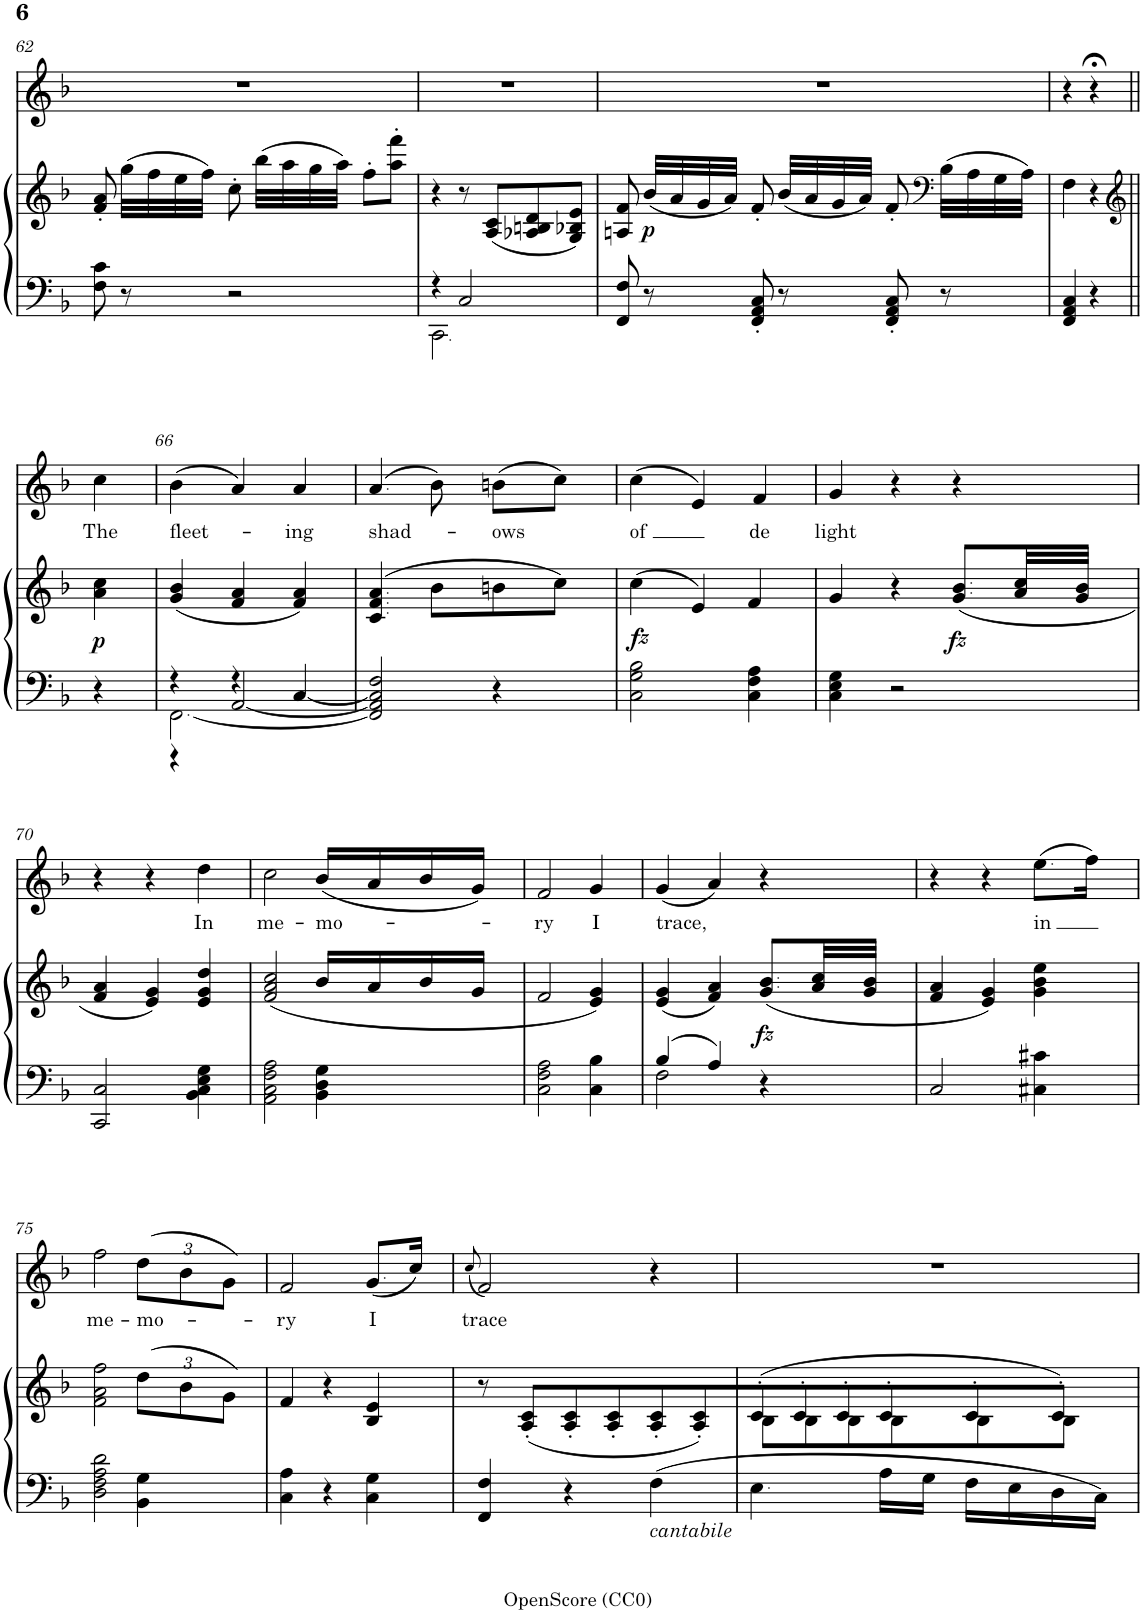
**kern	**kern	**dynam	**kern	**text
*part2	*part2	*part2	*part1	*part1
*staff3	*staff2	*staff2/3	*staff1	*staff1
*I"Piano	*	*	*I"Voice	*
*I'Pno	*	*	*	*
!!LO:PB:g=z
*clefF4	*clefG2	*	*clefG2	*
*k[b-]	*k[b-]	*	*k[b-]	*
*M3/4	*M3/4	*	*M3/4	*
=62	=62	=62	=62	=62
8F\ 8c\	8f/' 8a/'	.	2.r	.
8r	(32gg\LLL	.	.	.
.	32ff\	.	.	.
.	32ee\	.	.	.
.	32ff\JJJ)	.	.	.
2r	8cc'\	.	.	.
.	(32bb-\LLL	.	.	.
.	32aa\	.	.	.
.	32gg\	.	.	.
.	32aa\JJJ)	.	.	.
.	8ff'\L	.	.	.
.	8aa\' 8fff\'J	.	.	.
=63	=63	=63	=63	=63
*^	*	*	*	*
4r	2.CC\	4r	.	2.r	.
2C/	.	8r	.	.	.
.	.	(8A/ 8c/L	.	.	.
.	.	8A-X/ 8Bn/ 8d/	.	.	.
.	.	8G/ 8B-X/ 8e/J)	.	.	.
*v	*v	*	*	*	*
=64	=64	=64	=64	=64
8FF/ 8F/	8An/ 8f/	.	2.r	.
!	!	!LO:DY:b	!	!
8r	(32b-/LLL	p	.	.
.	32a/	.	.	.
.	32g/	.	.	.
.	32a/JJJ)	.	.	.
8FF/' 8AA/' 8C/'	8f'/	.	.	.
8r	(32b-/LLL	.	.	.
.	32a/	.	.	.
.	32g/	.	.	.
.	32a/JJJ)	.	.	.
8FF/' 8AA/' 8C/'	8f'/	.	.	.
*	*clefF4	*	*	*
8r	(32B-\LLL	.	.	.
.	32A\	.	.	.
.	32G\	.	.	.
.	32A\JJJ)	.	.	.
=65	=65	=65	=65	=65
4FF/ 4AA/ 4C/	4F\	.	4r	.
4r	4r	.	4r;<	.
!!LO:LB:g=z
=65X1||	=65X1||	=65X1||	=65X1||	=65X1||
*	*clefG2	*	*	*
!	!	!LO:DY:b	!	!LO:LY:b
4r	4a\ 4cc\	p	4cc\	The
=66	=66	=66	=66	=66
*^	*	*	*	*
*	*^	*	*	*	*
!	!	!	!	!	!	!LO:LY:b
4r	[2.FF\	4r	(4g/ 4b-/	.	(4b-\	fleet-
4r	.	[<2AA/	4f/ 4a/	.	4a/)	.
!	!	!	!	!	!	!LO:LY:b
[<4C/	.	.	4f/ 4a/)	.	4a/	-ing
*v	*v	*v	*	*	*	*
=67	=67	=67	=67	=67
!	!	!	!	!LO:LY:b
2FF/] 2AA/] 2C/] 2F/	(4.c/ 4.f/ 4.a/	.	(4.a/	shad-
.	8b-\L	.	8b-\)	.
!	!	!	!	!LO:LY:b
4r	8bn\	.	(8bn\L	-ows
.	8cc\J)	.	8cc\J)	.
=68	=68	=68	=68	=68
!	!	!LO:DY:b	!	!LO:LY:b
2C\ 2G\ 2B-\	(4cc\	fz	(4cc\	of
.	4e/)	.	4e/)	.
!	!	!	!	!LO:LY:b
4C\ 4F\ 4A\	4f/	.	4f/	de
=69	=69	=69	=69	=69
!	!	!	!	!LO:LY:b
4C\ 4E\ 4G\	4g/	.	4g/	light
2r	4r	.	4r	.
!	!	!LO:DY:b	!	!
.	(8.g/ 8.b-/L	fz	4r	.
.	32a/ 32cc/LL	.	.	.
.	32g/ 32b-/JJJ	.	.	.
!!LO:LB:g=z
=70	=70	=70	=70	=70
2CC/ 2C/	4f/ 4a/	.	4r	.
.	4e/ 4g/)	.	4r	.
!	!	!	!	!LO:LY:b
4BB-\ 4C\ 4E\ 4G\	4e/ 4g/ 4dd/	.	4dd\	In
=71	=71	=71	=71	=71
!	!	!	!	!LO:LY:b
2AA\ 2C\ 2F\ 2A\	(2f/ 2a/ 2cc/	.	2cc\	me-
!	!	!	!	!LO:LY:b
4BB-\ 4D\ 4G\	16b-/LL	.	(16b-/LL	-mo-
.	16a/	.	16a/	.
.	16b-/	.	16b-/	.
.	16g/JJ	.	16g/JJ)	.
=72	=72	=72	=72	=72
!	!	!	!	!LO:LY:b
2C\ 2F\ 2A\	2f/	.	2f/	-ry
!	!	!	!	!LO:LY:b
4C\ 4B-\	4e/ 4g/)	.	4g/	I
=73	=73	=73	=73	=73
*^	*	*	*	*
!	!	!	!	!	!LO:LY:b
4B-/	2F\	(4e/ 4g/	.	(4g/	trace,
4A/	.	4f/ 4a/)	.	4a/)	.
!	!	!	!LO:DY:b	!	!
4r	4ryy	(8.g/ 8.b-/L	fz	4r	.
.	.	32a/ 32cc/LL	.	.	.
.	.	32g/ 32b-/JJJ	.	.	.
*v	*v	*	*	*	*
=74	=74	=74	=74	=74
2C/	4f/ 4a/	.	4r	.
.	4e/ 4g/)	.	4r	.
!	!	!	!	!LO:LY:b
4C#X\ 4c#X\	4g\ 4b-\ 4ee\	.	(8.ee\L	in
.	.	.	16ff\Jk)	.
!!LO:LB:g=z
=75	=75	=75	=75	=75
!	!	!	!	!LO:LY:b
2D\ 2F\ 2A\ 2d\	2f\ 2a\ 2ff\	.	2ff\	me-
*	*Xbrackettup	*	*Xbrackettup	*
!	!	!	!	!LO:LY:b
4BB-\ 4G\	(12dd\L	.	(12dd\L	-mo-
.	12b-\	.	12b-\	.
.	12g\J)	.	12g\J)	.
=76	=76	=76	=76	=76
!	!	!	!	!LO:LY:b
4C\ 4A\	4f/	.	2f/	-ry
4r	4r	.	.	.
!	!	!	!	!LO:LY:b
4C\ 4G\	4B-/ 4e/	.	(8.g/L	I
.	.	.	16cc/Jk)	.
=77	=77	=77	=77	=77
.	.	.	(8qcc/	.
!	!	!	!	!LO:LY:b
4FF/ 4F/	8r	.	2f/)	trace
.	(8A/' 8c/'L	.	.	.
4r	8A/' 8c/'	.	.	.
.	8A/' 8c/'	.	.	.
!LO:TX:b:i:t=cantabile	!	!	!	!
4F\	8A/' 8c/'	.	4r	.
.	8A/' 8c/')	.	.	.
=78	=78	=78	=78	=78
*	*^	*	*	*
4.E\	(8c'/	8B-\L	.	2.r	.
.	8c'/	8B-\	.	.	.
.	8c'/	8B-\	.	.	.
16A\LL	8c'/	8B-\	.	.	.
16G\JJ	.	.	.	.	.
16F\LL	8c'/	8B-\	.	.	.
16E\	.	.	.	.	.
16D\	8c'/J)	8B-\J	.	.	.
16C\JJ	.	.	.	.	.
*	*v	*v	*	*	*
=	=	=	=	=
*-	*-	*-	*-	*-
